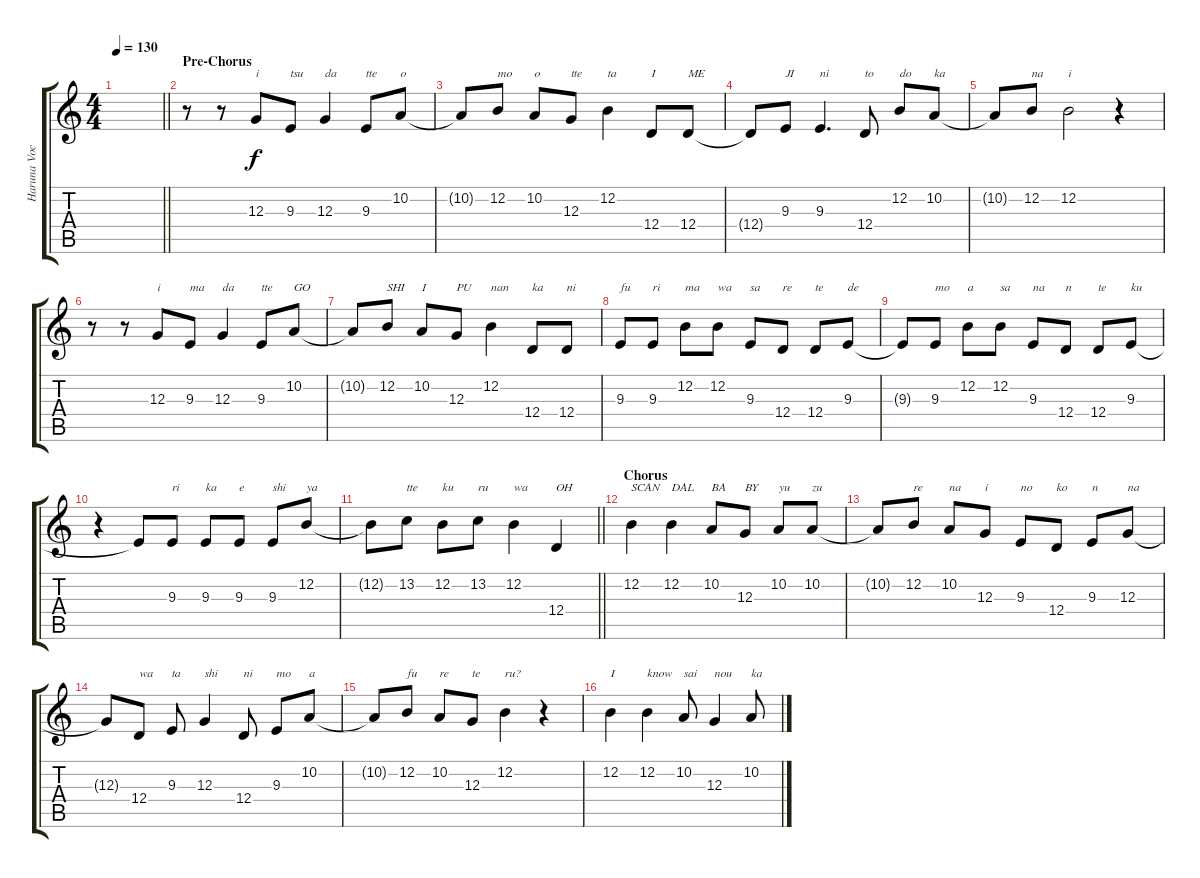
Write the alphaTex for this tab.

\track ("Haruna Vocal" "Haruna Voc") {instrument honkytonkpiano}
\staff {score tabs}
\tuning (E4 B3 G3 D3 A2 E2) {hide}
\ts (4 4)
\tempo 130
\clef g2
\barLineRight lightlight
\ks c
|
\section ("" "Pre-Chorus")
r.8 r.8 12.3.8{txt "i"} 9.3.8{txt "tsu"} 12.3.4{txt "da"} 9.3.8{txt "tte"} 10.2.8{txt "o"} |
10.2{t}.8 12.2.8{txt "mo"} 10.2.8{txt "o"} 12.3.8{txt "tte"} 12.2.4{txt "ta"} 12.4.8{txt "I"} 12.4.8{txt "ME"} |
12.4{t}.8 9.3.8{txt "JI"} 9.3.4{d txt "ni"} 12.4.8{txt "to"} 12.2.8{txt "do"} 10.2.8{txt "ka"} |
10.2{t}.8 12.2.8{txt "na"} 12.2.2{txt "i"} r.4 |
r.8 r.8 12.3.8{txt "i"} 9.3.8{txt "ma"} 12.3.4{txt "da"} 9.3.8{txt "tte"} 10.2.8{txt "GO"} |
10.2{t}.8 12.2.8{txt "SHI"} 10.2.8{txt "I"} 12.3.8{txt "PU"} 12.2.4{txt "nan"} 12.4.8{txt "ka"} 12.4.8{txt "ni"} |
9.3.8{txt "fu"} 9.3.8{txt "ri"} 12.2.8{txt "ma"} 12.2.8{txt "wa"} 9.3.8{txt "sa"} 12.4.8{txt "re"} 12.4.8{txt "te"} 9.3.8{txt "de"} |
9.3{t}.8 9.3.8{txt "mo"} 12.2.8{txt "a"} 12.2.8{txt "sa"} 9.3.8{txt "na"} 12.4.8{txt "n"} 12.4.8{txt "te"} 9.3.8{txt "ku"} |
r.4 9.3{t}.8 9.3.8{txt "ri"} 9.3.8{txt "ka"} 9.3.8{txt "e"} 9.3.8{txt "shi"} 12.2.8{txt "ya"} |
\barLineRight lightlight
12.2{t}.8 13.2.8{txt "tte"} 12.2.8{txt "ku"} 13.2.8{txt "ru"} 12.2.4{txt "wa"} 12.4.4{txt "OH"} |
\section ("" "Chorus")
12.2.4{txt "SCAN"} 12.2.4{txt "DAL"} 10.2.8{txt "BA"} 12.3.8{txt "BY"} 10.2.8{txt "yu"} 10.2.8{txt "zu"} |
10.2{t}.8 12.2.8{txt "re"} 10.2.8{txt "na"} 12.3.8{txt "i"} 9.3.8{txt "no"} 12.4.8{txt "ko"} 9.3.8{txt "n"} 12.3.8{txt "na"} |
12.3{t}.8 12.4.8{txt "wa"} 9.3.8{txt "ta"} 12.3.4{txt "shi"} 12.4.8{txt "ni"} 9.3.8{txt "mo"} 10.2.8{txt "a"} |
10.2{t}.8 12.2.8{txt "fu"} 10.2.8{txt "re"} 12.3.8{txt "te"} 12.2.4{txt "ru?"} r.4 |
12.2.4{txt "I"} 12.2.4{txt "know"} 10.2.8{txt "sai"} 12.3.4{txt "nou"} 10.2.8{txt "ka"}
